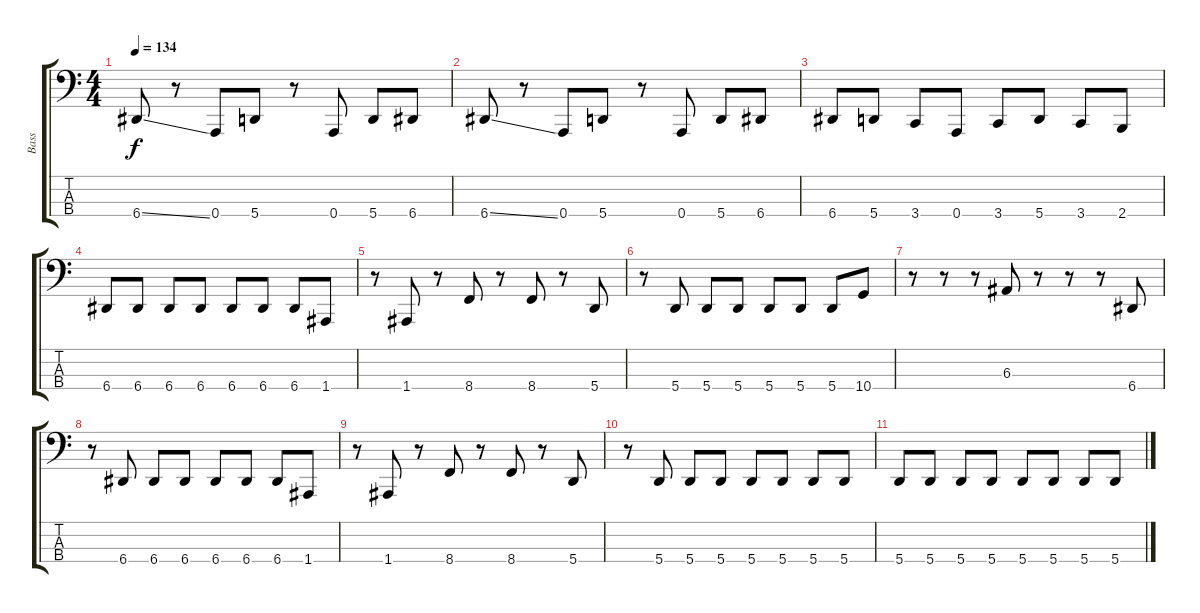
\track ("Bass" "Bass") {instrument electricbassfinger}
\staff {score tabs}
\tuning (D2 A1 E1 A0) {hide}
\ts (4 4)
\tempo 134
\clef f4
\ks c
6.4{ss}.8{dy f} r.8 0.4.8 5.4.8 r.8 0.4.8 5.4.8 6.4.8 |
6.4{ss}.8 r.8 0.4.8 5.4.8 r.8 0.4.8 5.4.8 6.4.8 |
6.4.8 5.4.8 3.4.8 0.4.8 3.4.8 5.4.8 3.4.8 2.4.8 |
6.4.8 6.4.8 6.4.8 6.4.8 6.4.8 6.4.8 6.4.8 1.4.8 |
r.8 1.4.8 r.8 8.4.8 r.8 8.4.8 r.8 5.4.8 |
r.8 5.4.8 5.4.8 5.4.8 5.4.8 5.4.8 5.4.8 10.4.8 |
r.8 r.8 r.8 6.3.8 r.8 r.8 r.8 6.4.8 |
r.8 6.4.8 6.4.8 6.4.8 6.4.8 6.4.8 6.4.8 1.4.8 |
r.8 1.4.8 r.8 8.4.8 r.8 8.4.8 r.8 5.4.8 |
r.8 5.4.8 5.4.8 5.4.8 5.4.8 5.4.8 5.4.8 5.4.8 |
5.4.8 5.4.8 5.4.8 5.4.8 5.4.8 5.4.8 5.4.8 5.4.8
